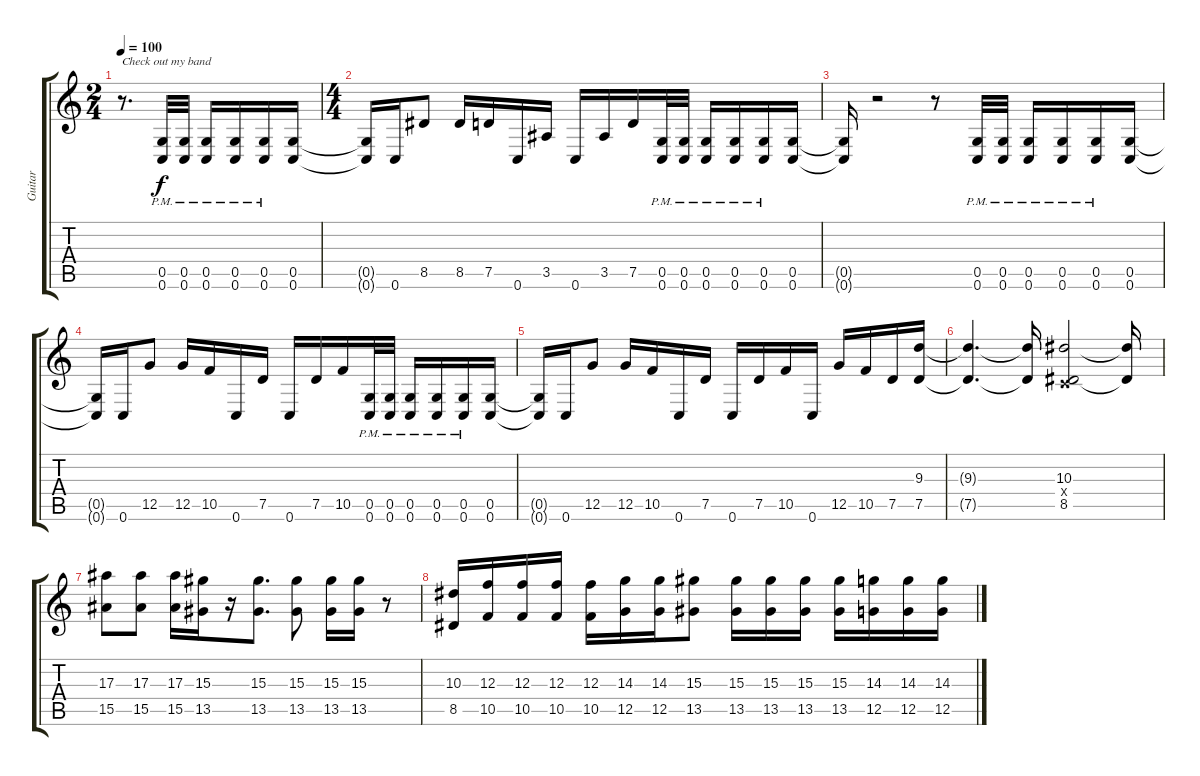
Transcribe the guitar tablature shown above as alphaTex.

\track ("Guitar" "Guitar") {instrument distortionguitar}
\staff {score tabs}
\tuning (D4 A3 F3 C3 G2 C2) {hide}
\ts (2 4)
\tempo 100
\clef g2
\ks c
r.8{d txt "Check out my band" dy f instrument distortionguitar} (0.5{pm} 0.6{pm}).32{balance 3} (0.5{pm} 0.6{pm}).32 (0.5{pm} 0.6{pm}).16 (0.5{pm} 0.6{pm}).16 (0.5{pm} 0.6{pm}).16 (0.5 0.6).16 |
\ts (4 4)
(0.5{t} 0.6{t}).16 0.6.16 8.5.8 8.5.16 7.5.16 0.6.16 3.5.16 0.6.16 3.5.16 7.5.16 (0.5{pm} 0.6{pm}).32 (0.5{pm} 0.6{pm}).32 (0.5{pm} 0.6{pm}).16 (0.5{pm} 0.6{pm}).16 (0.5{pm} 0.6{pm}).16 (0.5 0.6).16 |
(0.5{t} 0.6{t}).16 r.2 r.8 (0.5{pm} 0.6{pm}).32 (0.5{pm} 0.6{pm}).32 (0.5{pm} 0.6{pm}).16 (0.5{pm} 0.6{pm}).16 (0.5{pm} 0.6{pm}).16 (0.5 0.6).16 |
(0.5{t} 0.6{t}).16 0.6.16 12.5.8 12.5.16 10.5.16 0.6.16 7.5.16 0.6.16 7.5.16 10.5.16 (0.5{pm} 0.6{pm}).32 (0.5{pm} 0.6{pm}).32 (0.5{pm} 0.6{pm}).16 (0.5{pm} 0.6{pm}).16 (0.5{pm} 0.6{pm}).16 (0.5 0.6).16 |
(0.5{t} 0.6{t}).16 0.6.16 12.5.8 12.5.16 10.5.16 0.6.16 7.5.16 0.6.16 7.5.16 10.5.16 0.6.16 12.5.16 10.5.16 7.5.16 (9.3 7.5).16{balance 8} |
(9.3{t} 7.5{t}).4{d} (9.3{t} 7.5{t}).16 (10.3 0.4{x} 8.5).2 (10.3{t} 8.5{t}).16 |
(17.3 15.5).8 (17.3 15.5).8 (17.3 15.5).16 (15.3 13.5).16 r.16 (15.3 13.5).8{d} (15.3 13.5).8 (15.3 13.5).16 (15.3 13.5).16 r.8 |
(10.3 8.5).16 (12.3 10.5).16 (12.3 10.5).16 (12.3 10.5).16 (12.3 10.5).16 (14.3 12.5).16 (14.3 12.5).16 (15.3 13.5).8 (15.3 13.5).16 (15.3 13.5).16 (15.3 13.5).16 (15.3 13.5).16 (14.3 12.5).16 (14.3 12.5).16 (14.3 12.5).16
